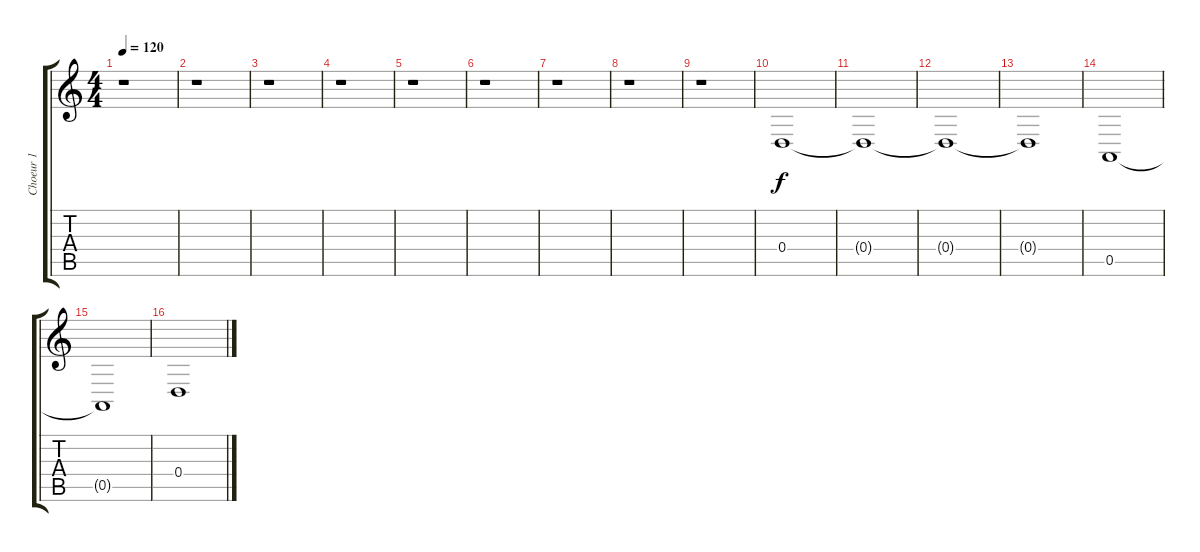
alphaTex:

\track ("Choeur 1" "Choeur 1") {instrument synthvoice}
\staff {score tabs}
\tuning (E4 B3 G3 D3 A2 E2) {hide}
\ts (4 4)
\tempo 120
\clef g2
\ks c
r.1{dy f} |
r.1 |
r.1 |
r.1 |
r.1 |
r.1 |
r.1 |
r.1 |
r.1 |
0.4.1 |
0.4{t}.1 |
0.4{t}.1 |
0.4{t}.1 |
0.5.1 |
0.5{t}.1 |
0.4.1
